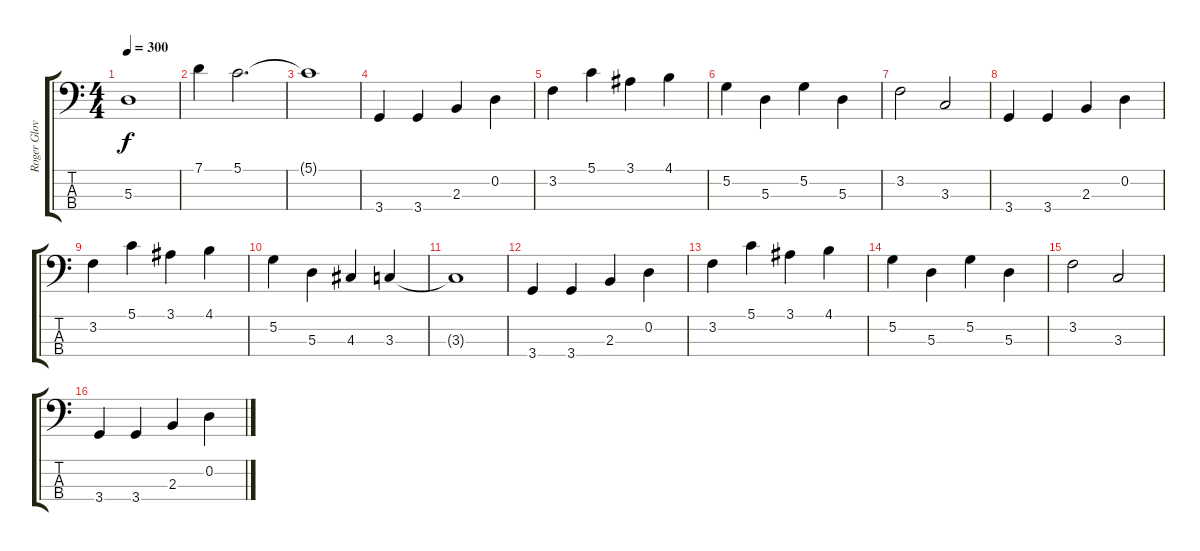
\track ("Roger Glover" "Roger Glov") {instrument electricbasspick}
\staff {score tabs}
\tuning (G2 D2 A1 E1) {hide}
\ts (4 4)
\tempo 300
\clef f4
\ks c
5.3{t}.1{dy f} |
7.1.4 5.1.2{d} |
5.1{t}.1 |
3.4.4 3.4.4 2.3.4 0.2.4 |
3.2.4 5.1.4 3.1.4 4.1.4 |
5.2.4 5.3.4 5.2.4 5.3.4 |
3.2.2 3.3.2 |
3.4.4 3.4.4 2.3.4 0.2.4 |
3.2.4 5.1.4 3.1.4 4.1.4 |
5.2.4 5.3.4 4.3.4 3.3.4 |
3.3{t}.1 |
3.4.4 3.4.4 2.3.4 0.2.4 |
3.2.4 5.1.4 3.1.4 4.1.4 |
5.2.4 5.3.4 5.2.4 5.3.4 |
3.2.2 3.3.2 |
3.4.4 3.4.4 2.3.4 0.2.4
